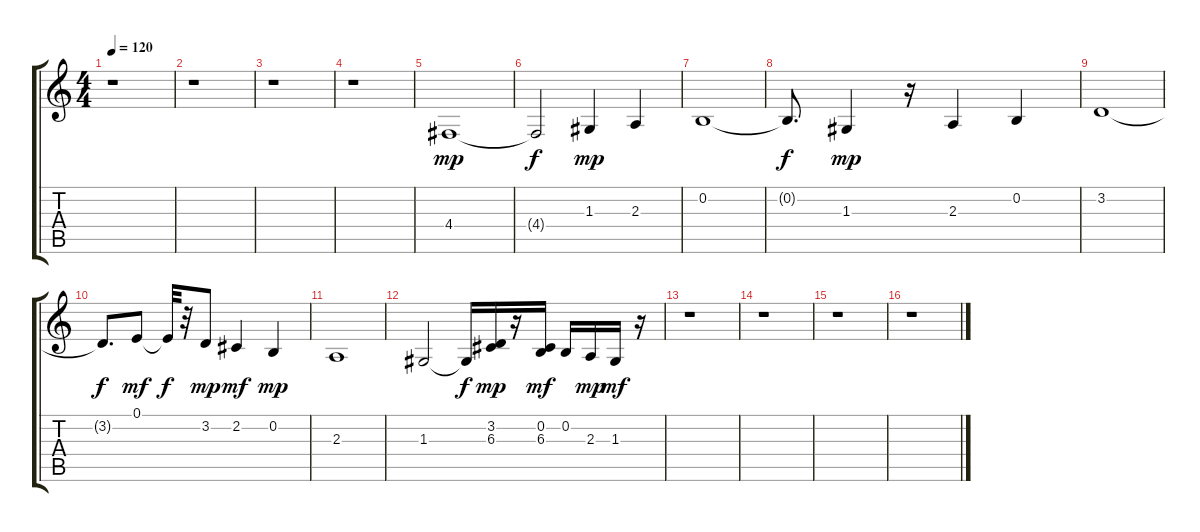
\track "" {instrument stringensemble2}
\staff {score tabs}
\tuning (E4 B3 G3 D3 A2 E2) {hide}
\ts (4 4)
\tempo 120
\clef g2
\ks c
r.1{dy f} |
r.1 |
r.1 |
r.1 |
4.4.1{dy mp} |
4.4{t}.2{dy f} 1.3.4{dy mp} 2.3.4 |
0.2.1 |
0.2{t}.8{d dy f} 1.3.4{dy mp} r.16 2.3.4 0.2.4 |
3.2.1 |
3.2{t}.8{d dy f} 0.1.8{dy mf} 0.1{t}.32{dy f} r.32 3.2.8{dy mp} 2.2.4{dy mf} 0.2.4{dy mp} |
2.3.1 |
1.3.2 1.3{t}.16{dy f} (3.2 6.3).16{dy mp} r.16 (0.2 6.3).16{dy mf} 0.2.16 2.3.16{dy mp} 1.3.16{dy mf} r.16 |
r.1 |
r.1 |
r.1 |
r.1
